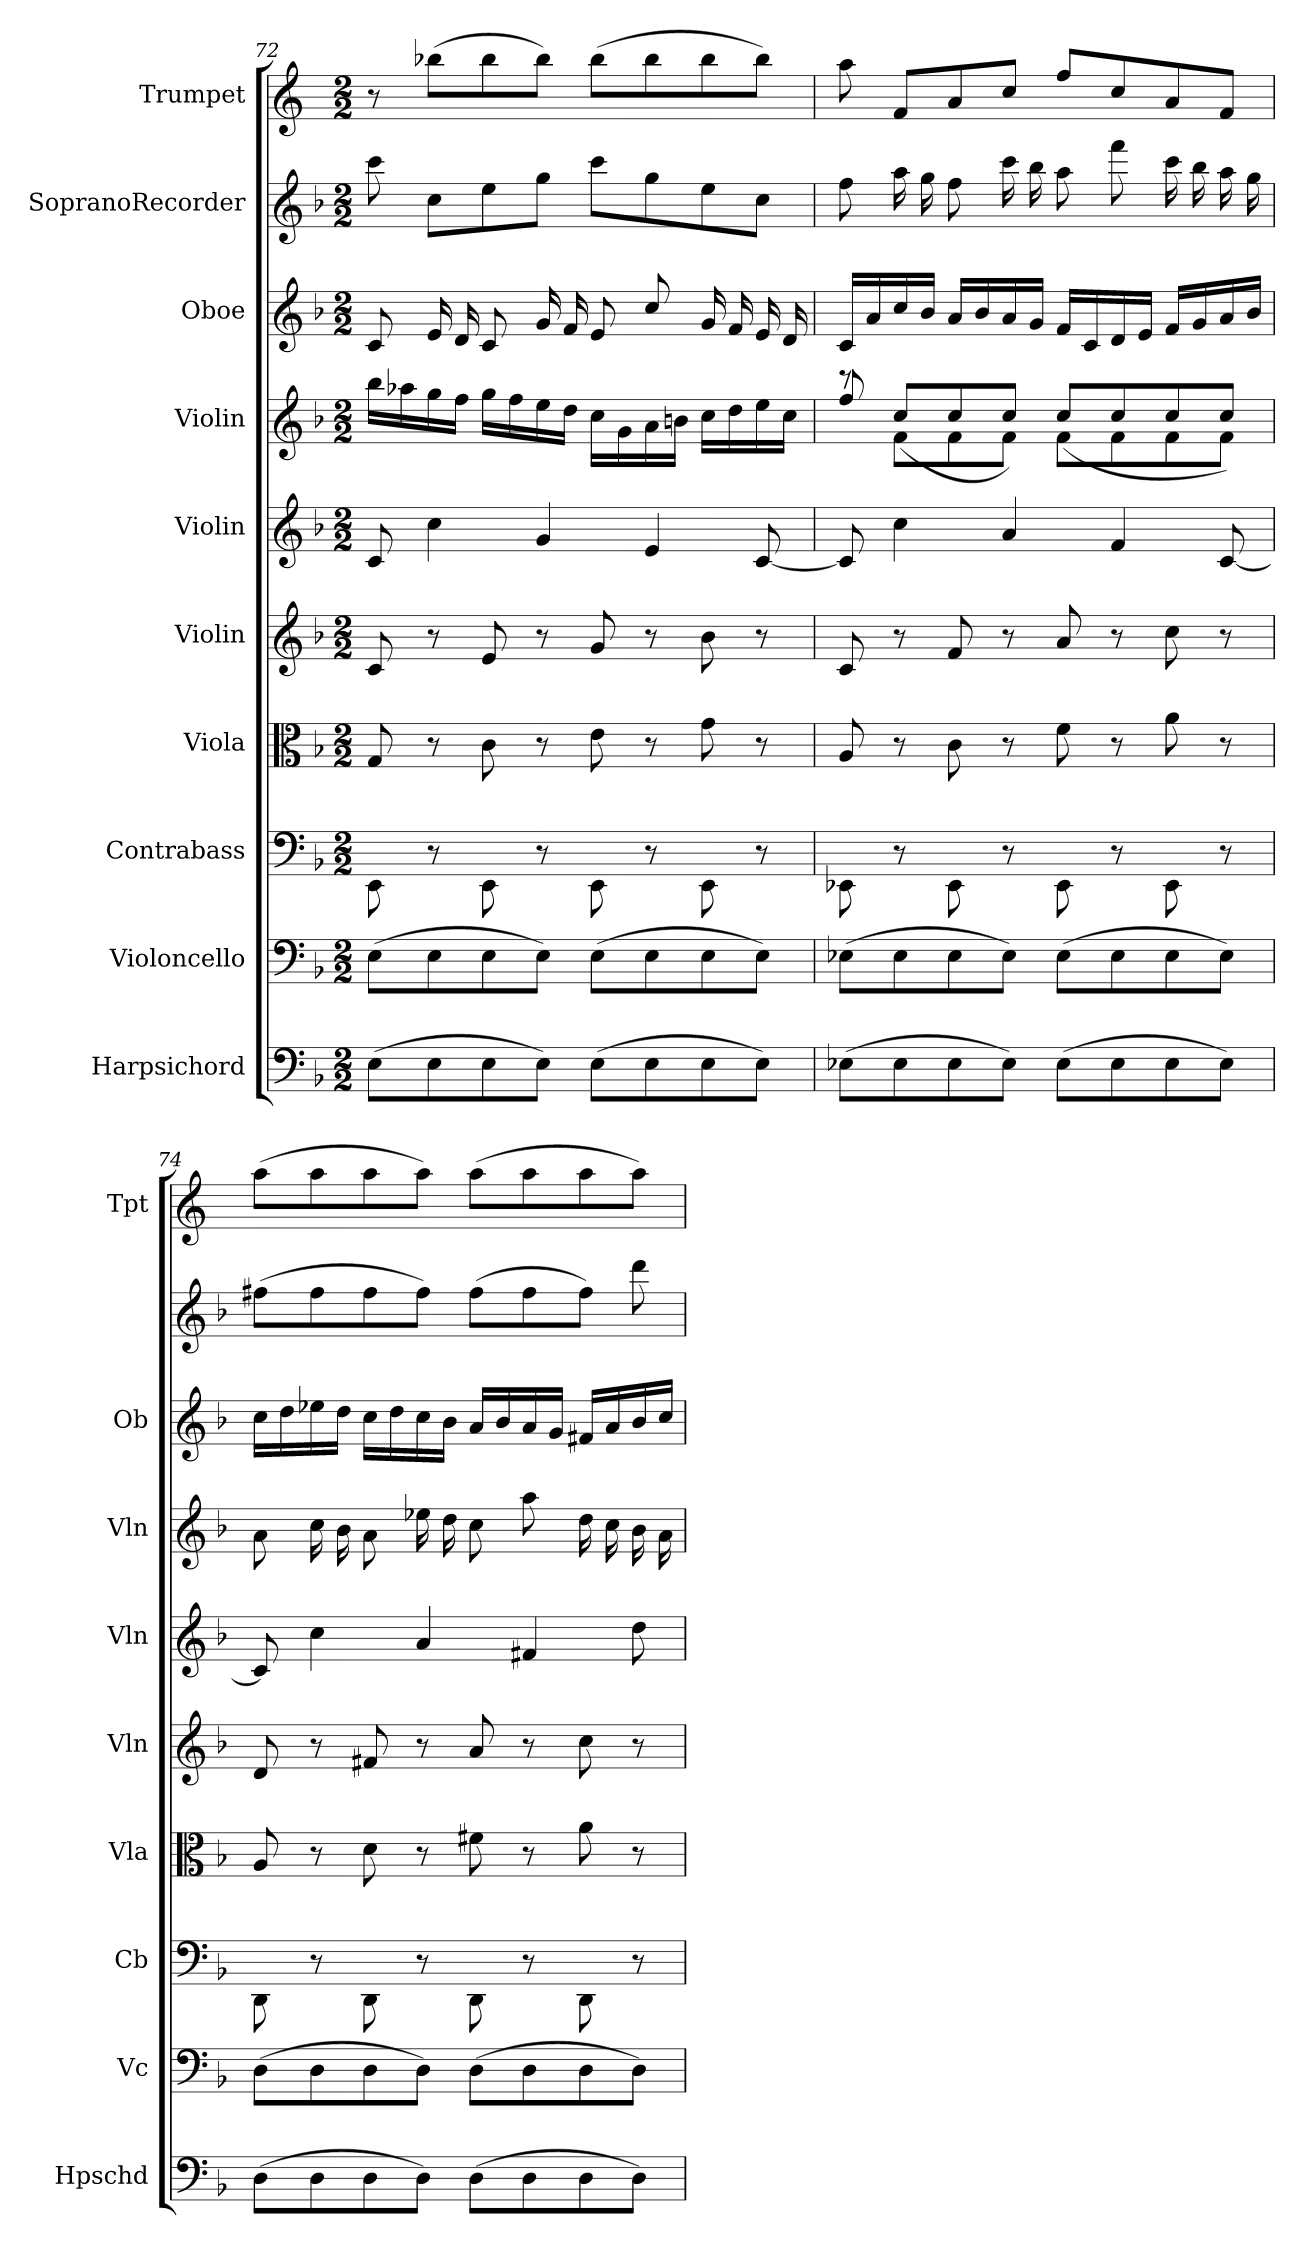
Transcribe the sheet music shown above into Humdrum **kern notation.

**kern	**kern	**kern	**kern	**kern	**kern	**kern	**kern	**kern	**kern
*part10	*part9	*part8	*part7	*part6	*part5	*part4	*part3	*part2	*part1
*staff10	*staff9	*staff8	*staff7	*staff6	*staff5	*staff4	*staff3	*staff2	*staff1
*I"Harpsichord	*I"Violoncello	*I"Contrabass	*I"Viola	*I"Violin	*I"Violin	*I"Violin	*I"Oboe	*I"SopranoRecorder	*I"Trumpet
*I'Hpschd	*I'Vc	*I'Cb	*I'Vla	*I'Vln	*I'Vln	*I'Vln	*I'Ob	*	*I'Tpt
*clefF4	*clefF4	*clefF4	*clefC3	*clefG2	*clefG2	*clefG2	*clefG2	*clefG2	*clefG2
*k[b-]	*k[b-]	*k[b-]	*k[b-]	*k[b-]	*k[b-]	*k[b-]	*k[b-]	*k[b-]	*k[]
*M2/2	*M2/2	*M2/2	*M2/2	*M2/2	*M2/2	*M2/2	*M2/2	*M2/2	*M2/2
=72	=72	=72	=72	=72	=72	=72	=72	=72	=72
(8E\L	(8E\L	8EE\	8G/	8c/	8c/	16bb-\LL	8c/	8ccc\	8r
.	.	.	.	.	.	16aa-X\	.	.	.
8E\	8E\	8r	8r	8r	4cc\	16gg\	16e/	8cc\L	(8bb-X\L
.	.	.	.	.	.	16ff\JJ	16d/	.	.
8E\	8E\	8EE\	8c\	8e/	.	16gg\LL	8c/	8ee\	8bb-\
.	.	.	.	.	.	16ff\	.	.	.
8E\J)	8E\J)	8r	8r	8r	4g/	16ee\	16g/	8gg\J	8bb-\J)
.	.	.	.	.	.	16dd\JJ	16f/	.	.
(8E\L	(8E\L	8EE\	8e\	8g/	.	16cc\LL	8e/	8ccc\L	(8bb-\L
.	.	.	.	.	.	16g\	.	.	.
8E\	8E\	8r	8r	8r	4e/	16a\	8cc/	8gg\	8bb-\
.	.	.	.	.	.	16bn\JJ	.	.	.
8E\	8E\	8EE\	8g\	8b-\	.	16cc\LL	16g/	8ee\	8bb-\
.	.	.	.	.	.	16dd\	16f/	.	.
8E\J)	8E\J)	8r	8r	8r	[8c/	16ee\	16e/	8cc\J	8bb-\J)
.	.	.	.	.	.	16cc\JJ	16d/	.	.
=73	=73	=73	=73	=73	=73	=73	=73	=73	=73
*	*	*	*	*	*	*^	*	*	*
(8E-X\L	(8E-X\L	8EE-X\	8A/	8c/	8c/]	8r	8ff/	16c/LL	8ff\	8aa\
.	.	.	.	.	.	.	.	16a/	.	.
8E-\	8E-\	8r	8r	8r	4cc\	8f\L	(8cc/L	16cc/	16aa\	8f/L
.	.	.	.	.	.	.	.	16b-/JJ	16gg\	.
8E-\	8E-\	8EE-\	8c\	8f/	.	8f\	8cc/	16a/LL	8ff\	8a/
.	.	.	.	.	.	.	.	16b-/	.	.
8E-\J)	8E-\J)	8r	8r	8r	4a/	8f\J	8cc/J)	16a/	16ccc\	8cc/J
.	.	.	.	.	.	.	.	16g/JJ	16bb-\	.
(8E-\L	(8E-\L	8EE-\	8f\	8a/	.	8f\L	(8cc/L	16f/LL	8aa\	8ff/L
.	.	.	.	.	.	.	.	16c/	.	.
8E-\	8E-\	8r	8r	8r	4f/	8f\	8cc/	16d/	8fff\	8cc/
.	.	.	.	.	.	.	.	16e/JJ	.	.
8E-\	8E-\	8EE-\	8a\	8cc\	.	8f\	8cc/	16f/LL	16ccc\	8a/
.	.	.	.	.	.	.	.	16g/	16bb-\	.
8E-\J)	8E-\J)	8r	8r	8r	[8c/	8f\J	8cc/J)	16a/	16aa\	8f/J
.	.	.	.	.	.	.	.	16b-/JJ	16gg\	.
*	*	*	*	*	*	*v	*v	*	*	*
=74	=74	=74	=74	=74	=74	=74	=74	=74	=74
(8D\L	(8D\L	8DD\	8A/	8d/	8c/]	8a\	16cc\LL	(8ff#X\L	(8aa\L
.	.	.	.	.	.	.	16dd\	.	.
8D\	8D\	8r	8r	8r	4cc\	16cc\	16ee-X\	8ff#\	8aa\
.	.	.	.	.	.	16b-\	16dd\JJ	.	.
8D\	8D\	8DD\	8d\	8f#X/	.	8a\	16cc\LL	8ff#\	8aa\
.	.	.	.	.	.	.	16dd\	.	.
8D\J)	8D\J)	8r	8r	8r	4a/	16ee-X\	16cc\	8ff#\J)	8aa\J)
.	.	.	.	.	.	16dd\	16b-\JJ	.	.
(8D\L	(8D\L	8DD\	8f#X\	8a/	.	8cc\	16a/LL	(8ff#\L	(8aa\L
.	.	.	.	.	.	.	16b-/	.	.
8D\	8D\	8r	8r	8r	4f#X/	8aa\	16a/	8ff#\	8aa\
.	.	.	.	.	.	.	16g/JJ	.	.
8D\	8D\	8DD\	8a\	8cc\	.	16dd\	16f#X/LL	8ff#\J)	8aa\
.	.	.	.	.	.	16cc\	16a/	.	.
8D\J)	8D\J)	8r	8r	8r	8dd\	16b-\	16b-/	8ddd\	8aa\J)
.	.	.	.	.	.	16a\	16cc/JJ	.	.
=	=	=	=	=	=	=	=	=	=
*-	*-	*-	*-	*-	*-	*-	*-	*-	*-
